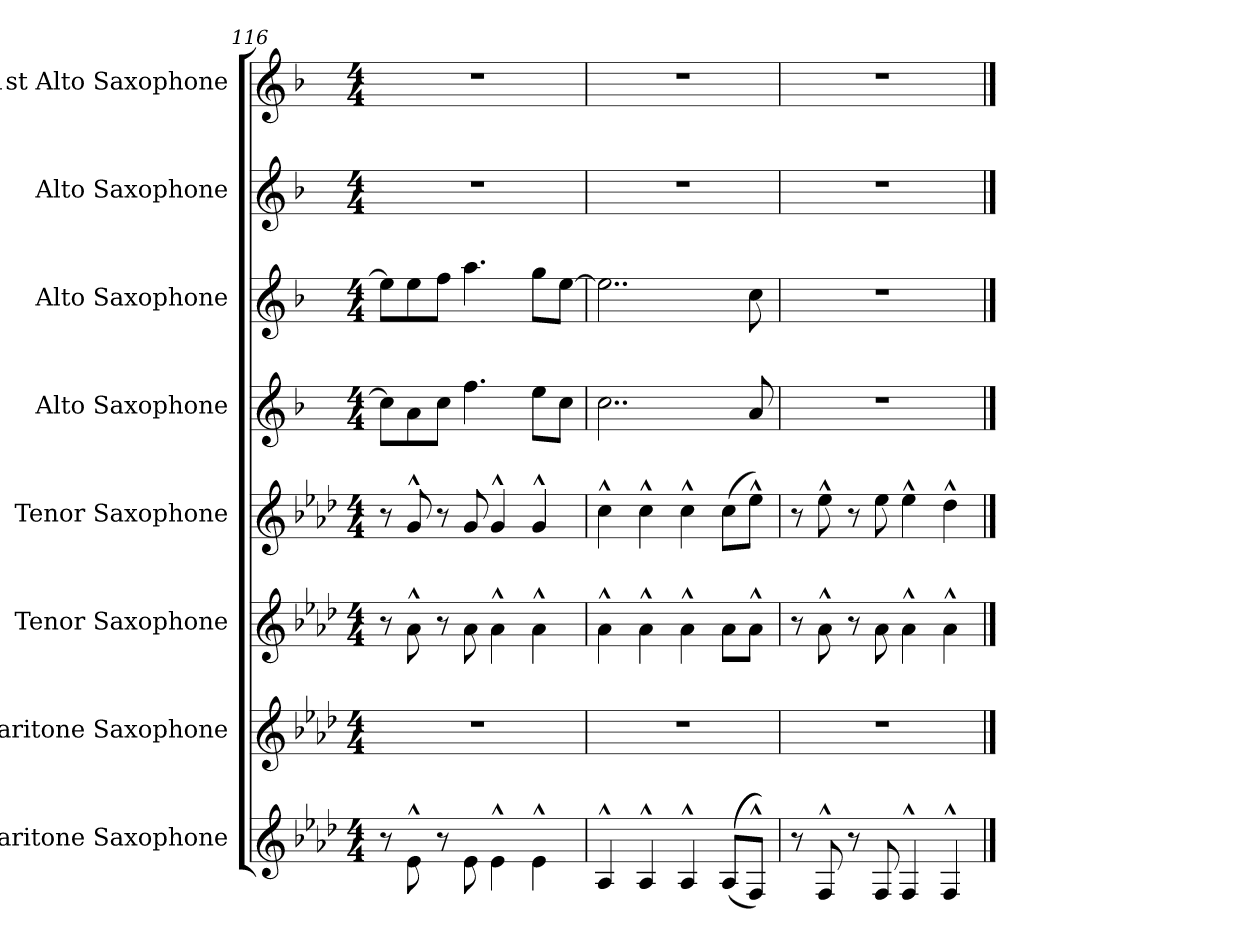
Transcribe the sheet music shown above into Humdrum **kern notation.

**kern	**kern	**kern	**kern	**kern	**kern	**kern	**kern
*part8	*part7	*part6	*part5	*part4	*part3	*part2	*part1
*staff8	*staff7	*staff6	*staff5	*staff4	*staff3	*staff2	*staff1
*I"Baritone Saxophone	*I"Baritone Saxophone	*I"Tenor Saxophone	*I"Tenor Saxophone	*I"Alto Saxophone	*I"Alto Saxophone	*I"Alto Saxophone	*I"1st Alto Saxophone
*I'Bar. Sax.	*I'Bar. Sax.	*I'T. Sax.	*I'T. Sax.	*I'A. Sax.	*I'A. Sax.	*I'A. Sax.	*I'1st A. Sax.
*clefG2	*clefG2	*clefG2	*clefG2	*clefG2	*clefG2	*clefG2	*clefG2
*ITrd12c21	*ITrd12c21	*ITrd8c14	*ITrd8c14	*ITrd5c9	*ITrd5c9	*ITrd5c9	*ITrd5c9
*k[b-e-a-d-]	*k[b-e-a-d-]	*k[b-e-a-d-]	*k[b-e-a-d-]	*k[b-e-a-d-]	*k[b-e-a-d-]	*k[b-e-a-d-]	*k[b-e-a-d-]
*M4/4	*M4/4	*M4/4	*M4/4	*M4/4	*M4/4	*M4/4	*M4/4
=116	=116	=116	=116	=116	=116	=116	=116
8r	1r	8r	8r	8e-\L]	8g\L]	1r	1r
8E-^^\	.	8A-^^\	8G^^/	8c\	8g\	.	.
8r	.	8r	8r	8e-\J	8a-\J	.	.
8E-\	.	8A-\	8G/	4.a-\	4.cc\	.	.
4E-^^\	.	4A-^^\	4G^^/	.	.	.	.
4E-^^\	.	4A-^^\	4G^^/	8g\L	8b-\L	.	.
.	.	.	.	8e-\J	[8g\J	.	.
=117	=117	=117	=117	=117	=117	=117	=117
4AA-^^/	1r	4A-^^\	4c^^\	2..e-\	2..g\]	1r	1r
4AA-^^/	.	4A-^^\	4c^^\	.	.	.	.
4AA-^^/	.	4A-^^\	4c^^\	.	.	.	.
(((8AA-/L	.	8A-\L	(8c\L	.	.	.	.
8FF^^/J)))	.	8A-^^\J	8e-^^\J)	8c/	8e-\	.	.
=118	=118	=118	=118	=118	=118	=118	=118
8r	1r	8r	8r	1r	1r	1r	1r
8FF^^/	.	8A-^^\	8e-^^\	.	.	.	.
8r	.	8r	8r	.	.	.	.
8FF/	.	8A-\	8e-\	.	.	.	.
4FF^^/	.	4A-^^\	4e-^^\	.	.	.	.
4FF^^/	.	4A-^^\	4d-^^\	.	.	.	.
==	==	==	==	==	==	==	==
*-	*-	*-	*-	*-	*-	*-	*-
